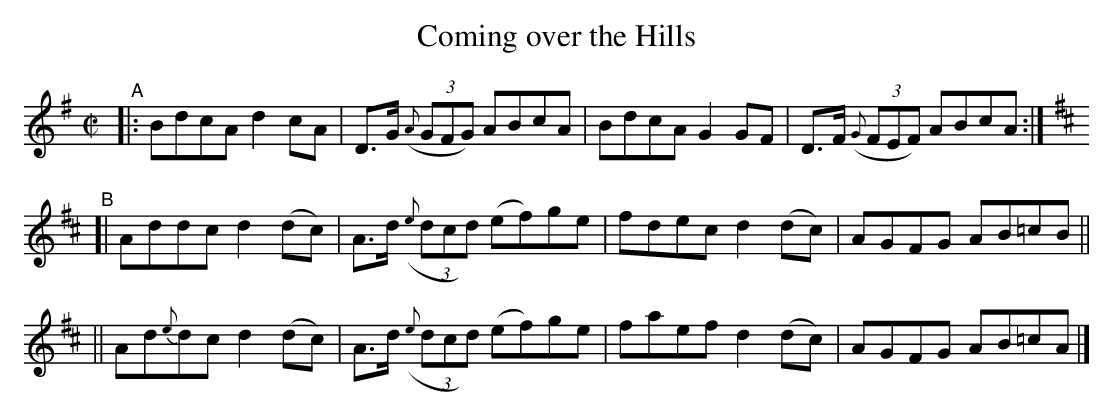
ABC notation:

X:1
T: Coming over the Hills
M: C|
L: 1/8
K: G
"^A"\
|: BdcA d2cA | D>G (3({A}GFG) ABcA | BdcA G2GF | D>F (3({G}FEF) ABcA :|[K:D]
"^B"\
[| Addc    d2(dc) | A>d (3({e}dcd) (ef)ge | fdec d2(dc) | AGFG AB=cB ||
|| Ad{e}dc d2(dc) | A>d (3({e}dcd) (ef)ge | faef d2(dc) | AGFG AB=cA |]
